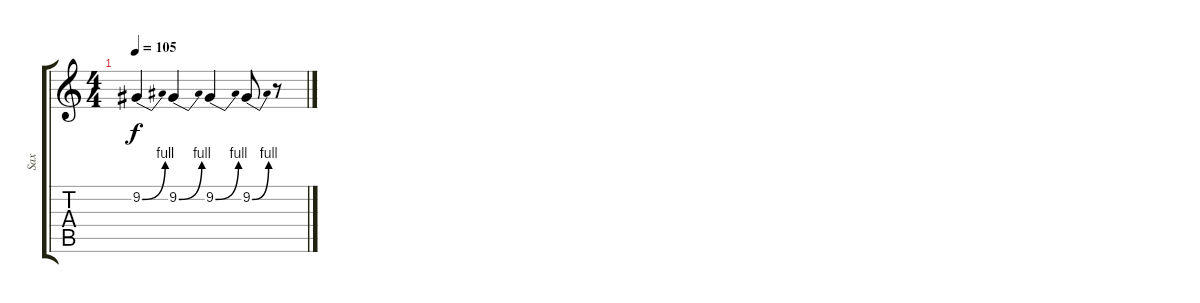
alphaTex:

\track ("Sax" "Sax") {instrument baritonesax}
\staff {score tabs}
\tuning (E4 B3 G3 D3 A2 E2) {hide}
\ts (4 4)
\tempo 105
\clef g2
\ks c
9.2{be (bend 0 0 60 4)}.4{dy f} 9.2{be (bend 0 0 60 4)}.4 9.2{be (bend 0 0 60 4)}.4 9.2{be (bend 0 0 60 4)}.8 r.8
